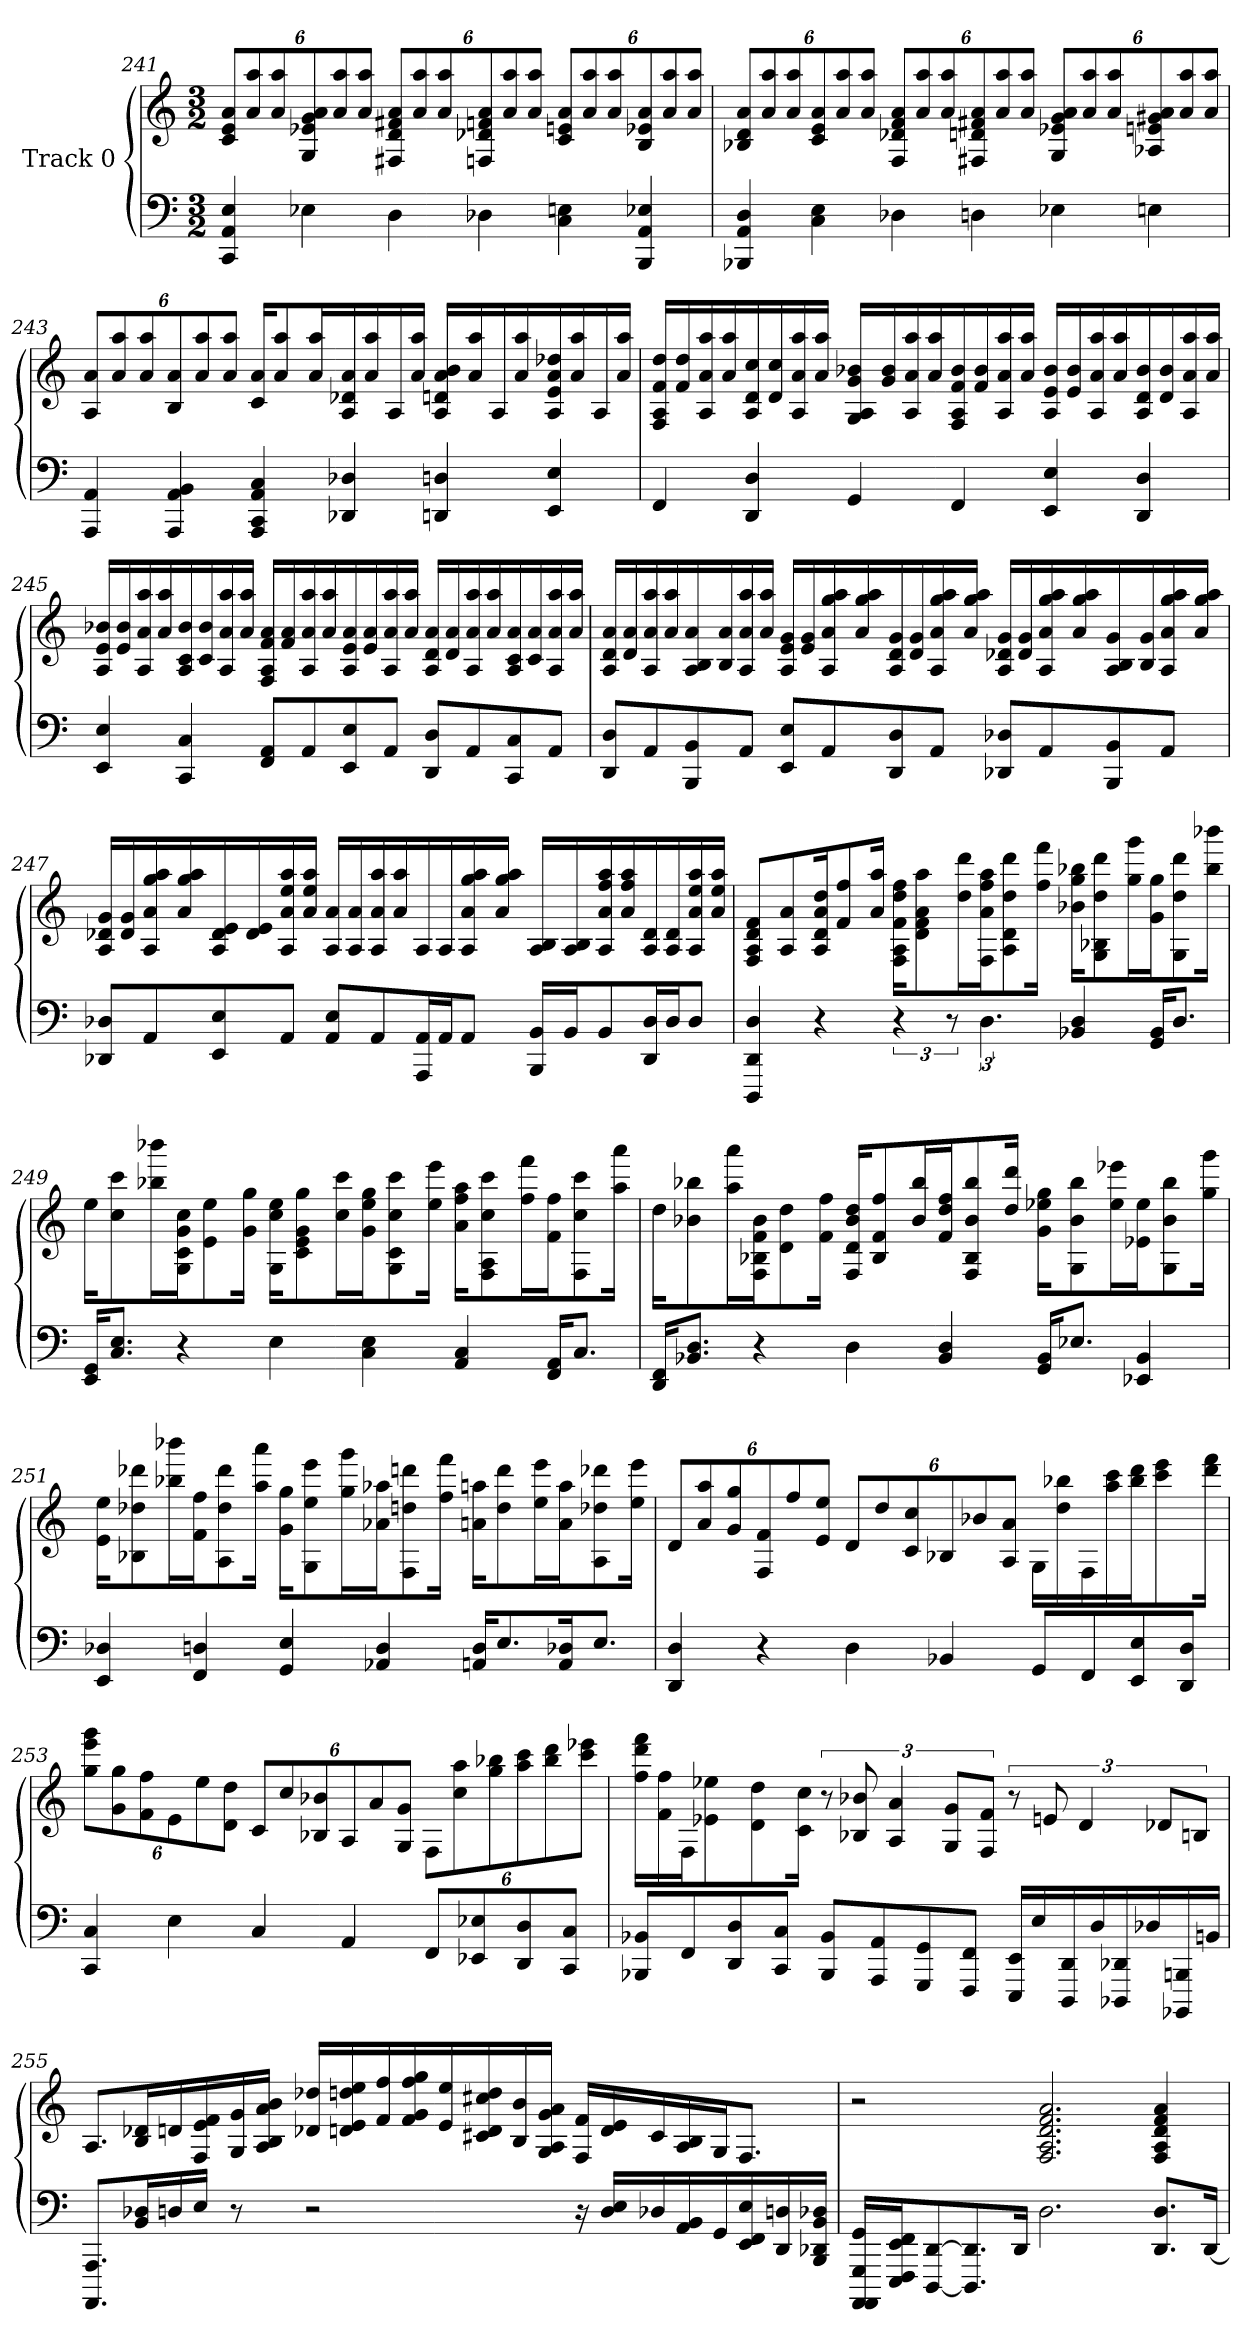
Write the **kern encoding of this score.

**kern	**kern
*part2	*part1
*staff2	*staff1
*	*I"Track 0
!!LO:LB:g=z
*clefF4	*clefG2
*k[]	*k[]
*C:	*C:
*M3/2	*M3/2
*	*Xbrackettup
=241	=241
4CC/ 4AA/ 4E/	12c/ 12e/ 12a/L
.	12a/ 12aa/
.	12a/ 12aa/
4E-X\	12G/ 12e-X/ 12g/ 12a/
.	12a/ 12aa/
.	12a/ 12aa/J
4D\	12F#X/ 12d/ 12f#X/ 12a/L
.	12a/ 12aa/
.	12a/ 12aa/
4D-X\	12Fn/ 12d-X/ 12fn/ 12a/
.	12a/ 12aa/
.	12a/ 12aa/J
4C\ 4En\	12c/ 12en/ 12a/L
.	12a/ 12aa/
.	12a/ 12aa/
4BBB/ 4AA/ 4E-X/	12B/ 12e-X/ 12a/
.	12a/ 12aa/
.	12a/ 12aa/J
!!LO:LB:g=z
=242	=242
4BBB-X/ 4AA/ 4D/	12B-X/ 12d/ 12a/L
.	12a/ 12aa/
.	12a/ 12aa/
4C\ 4E\	12c/ 12e/ 12a/
.	12a/ 12aa/
.	12a/ 12aa/J
4D-X\	12F/ 12d-X/ 12f/ 12a/L
.	12a/ 12aa/
.	12a/ 12aa/
4Dn\	12F#X/ 12dn/ 12f#X/ 12a/
.	12a/ 12aa/
.	12a/ 12aa/J
4E-X\	12G/ 12e-X/ 12g/ 12a/L
.	12a/ 12aa/
.	12a/ 12aa/
4En\	12A-X/ 12en/ 12g#X/ 12a/
.	12a/ 12aa/
.	12a/ 12aa/J
!!LO:PB:g=z
=243	=243
4AAA/ 4AA/	12A/ 12a/L
.	12a/ 12aa/
.	12a/ 12aa/
4AAA/ 4AA/ 4BB/	12B/ 12a/
.	12a/ 12aa/
.	12a/ 12aa/J
4AAA/ 4CC/ 4AA/ 4C/	16c/ 16a/KL
.	8a/ 8aa/
.	16a/ 16aa/L
4DD-X/ 4D-X/	16A/ 16d-X/ 16a/
.	16a/ 16aa/
.	16A/
.	16a/ 16aa/JJ
4DDn/ 4Dn/	16A/ 16dn/ 16a/ 16b/LL
.	16a/ 16aa/
.	16A/
.	16a/ 16aa/
4EE/ 4E/	16A/ 16e/ 16a/ 16dd-X/
.	16a/ 16aa/
.	16A/
.	16a/ 16aa/JJ
!!LO:PB:g=z
=244	=244
4FF/	16F/ 16A/ 16f/ 16dd/LL
.	16f/ 16dd/
.	16A/ 16a/ 16aa/
.	16a/ 16aa/
4DD/ 4D/	16A/ 16d/ 16cc/
.	16d/ 16cc/
.	16A/ 16a/ 16aa/
.	16a/ 16aa/JJ
4GG/	16G/ 16A/ 16g/ 16b-X/LL
.	16g/ 16b-/
.	16A/ 16a/ 16aa/
.	16a/ 16aa/
4FF/	16F/ 16A/ 16f/ 16b-/
.	16f/ 16b-/
.	16A/ 16a/ 16aa/
.	16a/ 16aa/JJ
4EE/ 4E/	16A/ 16e/ 16b-/LL
.	16e/ 16b-/
.	16A/ 16a/ 16aa/
.	16a/ 16aa/
4DD/ 4D/	16A/ 16d/ 16b-/
.	16d/ 16b-/
.	16A/ 16a/ 16aa/
.	16a/ 16aa/JJ
!!LO:LB:g=z
=245	=245
4EE/ 4E/	16A/ 16e/ 16b-X/LL
.	16e/ 16b-/
.	16A/ 16a/ 16aa/
.	16a/ 16aa/
4CC/ 4C/	16A/ 16c/ 16b-/
.	16c/ 16b-/
.	16A/ 16a/ 16aa/
.	16a/ 16aa/JJ
8FF/ 8AA/L	16F/ 16A/ 16f/ 16a/LL
.	16f/ 16a/
8AA/	16A/ 16a/ 16aa/
.	16a/ 16aa/
8EE/ 8E/	16A/ 16e/ 16a/
.	16e/ 16a/
8AA/J	16A/ 16a/ 16aa/
.	16a/ 16aa/JJ
8DD/ 8D/L	16A/ 16d/ 16a/LL
.	16d/ 16a/
8AA/	16A/ 16a/ 16aa/
.	16a/ 16aa/
8CC/ 8C/	16A/ 16c/ 16a/
.	16c/ 16a/
8AA/J	16A/ 16a/ 16aa/
.	16a/ 16aa/JJ
!!LO:LB:g=z
=246	=246
8DD/ 8D/L	16A/ 16d/ 16a/LL
.	16d/ 16a/
8AA/	16A/ 16a/ 16aa/
.	16a/ 16aa/
8BBB/ 8BB/	16A/ 16B/ 16a/
.	16B/ 16a/
8AA/J	16A/ 16a/ 16aa/
.	16a/ 16aa/JJ
8EE/ 8E/L	16A/ 16e/ 16g/LL
.	16e/ 16g/
8AA/	16A/ 16a/ 16gg/ 16aa/
.	16a/ 16gg/ 16aa/
8DD/ 8D/	16A/ 16d/ 16g/
.	16d/ 16g/
8AA/J	16A/ 16a/ 16gg/ 16aa/
.	16a/ 16gg/ 16aa/JJ
8DD-X/ 8D-X/L	16A/ 16d-X/ 16g/LL
.	16d-/ 16g/
8AA/	16A/ 16a/ 16gg/ 16aa/
.	16a/ 16gg/ 16aa/
8BBB/ 8BB/	16A/ 16B/ 16g/
.	16B/ 16g/
8AA/J	16A/ 16a/ 16gg/ 16aa/
.	16a/ 16gg/ 16aa/JJ
!!LO:LB:g=z
=247	=247
8DD-X/ 8D-X/L	16A/ 16d-X/ 16g/LL
.	16d-/ 16g/
8AA/	16A/ 16a/ 16gg/ 16aa/
.	16a/ 16gg/ 16aa/
8EE/ 8E/	16A/ 16d-/ 16e/
.	16d-/ 16e/
8AA/J	16A/ 16a/ 16ee/ 16aa/
.	16a/ 16ee/ 16aa/JJ
8AA/ 8E/L	16A/ 16a/LL
.	16A/ 16a/
8AA/	16A/ 16a/ 16aa/
.	16a/ 16aa/
16AAA/ 16AA/L	16A/
16AA/J	16A/
8AA/J	16A/ 16a/ 16gg/ 16aa/
.	16a/ 16gg/ 16aa/JJ
16BBB/ 16BB/LL	16A/ 16B/LL
16BB/J	16A/ 16B/
8BB/	16A/ 16a/ 16ff/ 16aa/
.	16a/ 16ff/ 16aa/
16DD-/ 16D-/L	16A/ 16d-/
16D-/J	16A/ 16d-/
8D-/J	16A/ 16a/ 16ee/ 16aa/
.	16a/ 16ee/ 16aa/JJ
!!LO:PB:g=z
=248	=248
4DDD/ 4DD/ 4D/	8F/ 8A/ 8d/ 8f/L
.	8A/ 8a/
4r	16A/ 16d/ 16a/ 16dd/K
.	8f/ 8ff/
.	16a/ 16aa/Jk
6r	16F\ 16A\ 16f\ 16dd\ 16ff\KL
.	8d\ 8f\ 8a\ 8aa\
12r	.
.	16dd\ 16ddd\L
6.D\	16F\ 16a\ 16ff\ 16aa\J
.	8A\ 8d\ 8dd\ 8ddd\
.	16ff\ 16fff\Jk
4BB-X/ 4D/	16b-X\ 16gg\ 16bb-X\KL
.	8G\ 8B-X\ 8dd\ 8ddd\
.	16gg\ 16ggg\L
16GG/ 16BB-/KL	16g\ 16gg\J
8.D/J	8G\ 8dd\ 8ddd\
.	16bb-\ 16bbb-X\Jk
=249	=249
16EE/ 16GG/KL	16ee\KL
8.C/ 8.E/J	8cc\ 8ccc\
.	16bb-X\ 16bbb-X\L
4r	16G\ 16c\ 16g\ 16cc\J
.	8e\ 8ee\
.	16g\ 16gg\Jk
4E\	16G\ 16cc\ 16ee\KL
.	8c\ 8e\ 8g\ 8gg\
.	16cc\ 16ccc\L
4C\ 4E\	16g\ 16ee\ 16gg\J
.	8G\ 8c\ 8cc\ 8ccc\
.	16ee\ 16eee\Jk
4AA/ 4C/	16a\ 16ff\ 16aa\KL
.	8F\ 8A\ 8cc\ 8ccc\
.	16ff\ 16fff\L
16FF/ 16AA/KL	16f\ 16ff\J
8.C/J	8F\ 8cc\ 8ccc\
.	16aa\ 16aaa\Jk
!!LO:PB:g=z
=250	=250
16DD/ 16FF/KL	16dd\KL
8.BB-X/ 8.D/J	8b-X\ 8bb-X\
.	16aa\ 16aaa\L
4r	16F\ 16B-X\ 16f\ 16b-\J
.	8d\ 8dd\
.	16f\ 16ff\Jk
4D\	16F/ 16d/ 16b-/ 16dd/KL
.	8B-/ 8f/ 8ff/
.	16b-/ 16bb-/L
4BB-/ 4D/	16f/ 16dd/ 16ff/J
.	8F/ 8B-/ 8b-/ 8bb-/
.	16dd/ 16ddd/Jk
16GG/ 16BB-/KL	16g\ 16ee-X\ 16gg\KL
8.E-X/J	8G\ 8b-\ 8bb-\
.	16ee-\ 16eee-X\L
4EE-X/ 4BB-/	16e-X\ 16ee-\J
.	8G\ 8b-\ 8bb-\
.	16gg\ 16ggg\Jk
=251	=251
4EE/ 4D-X/	16e\ 16ee\KL
.	8B-X\ 8dd-X\ 8ddd-X\
.	16bb-X\ 16bbb-X\L
4FF/ 4Dn/	16f\ 16ff\J
.	8A\ 8dd-\ 8ddd-\
.	16aa\ 16aaa\Jk
4GG/ 4E/	16g\ 16gg\KL
.	8G\ 8ee\ 8eee\
.	16gg\ 16ggg\L
4AA-X/ 4D/	16a-X\ 16aa-X\J
.	8F\ 8ddn\ 8dddn\
.	16ff\ 16fff\Jk
16AAn/ 16D/KL	16an\ 16aan\KL
8.E/	8dd\ 8ddd\
.	16ee\ 16eee\L
16AA/ 16D-X/K	16a\ 16aa\J
8.E/J	8A\ 8dd-X\ 8ddd-X\
.	16ee\ 16eee\Jk
!!LO:LB:g=z
=252	=252
4DD/ 4D/	12d/L
.	12a/ 12aa/
.	12g/ 12gg/
4r	12F/ 12f/
.	12ff/
.	12e/ 12ee/J
4D\	12d/L
.	12dd/
.	12c/ 12cc/
4BB-X/	12B-X/
.	12b-X/
.	12A/ 12a/J
8GG/L	16G\LL
.	16dd\ 16bb-X\
8FF/	16F\
.	16aa\ 16ccc\
8EE/ 8E/	16bb-\ 16ddd\J
.	8ccc\ 8eee\
8DD/ 8D/J	.
.	16ddd\ 16fff\Jk
=253	=253
4CC/ 4C/	12gg\ 12eee\ 12ggg\L
.	12g\ 12gg\
.	12f\ 12ff\
4E\	12e\
.	12ee\
.	12d\ 12dd\J
4C/	12c/L
.	12cc/
.	12B-X/ 12b-X/
4AA/	12A/
.	12a/
.	12G/ 12g/J
8FF/L	12F\L
.	12cc\ 12aa\
8EE-X/ 8E-X/	.
.	12gg\ 12bb-X\
8DD/ 8D/	12aa\ 12ccc\
.	12bb-\ 12ddd\
8CC/ 8C/J	.
.	12ccc\ 12eee-X\J
!!LO:LB:g=z
=254	=254
8BBB-X/ 8BB-X/L	16ff\ 16ddd\ 16fff\LL
.	16f\ 16ff\
8FF/	16F\J
.	8e-X\ 8ee-X\
8DD/ 8D/	.
.	8d\ 8dd\
8CC/ 8C/J	.
.	16c\ 16cc\Jk
*	*brackettup
8BBB-/ 8BB-/L	12r
.	12B-X/ 12b-X/
8AAA/ 8AA/	.
.	6A/ 6a/
8GGG/ 8GG/	.
.	12G/ 12g/L
8FFF/ 8FF/J	.
.	12F/ 12f/J
16EEE/ 16EE/LL	12r
16E/	.
.	12en/
16DDD/ 16DD/	.
.	6d/
16D/	.
16DDD-X/ 16DD-X/	.
16D-X/	.
.	12d-X/L
16BBBB-X/ 16BBBn/	.
.	12Bn/J
16BBn/JJ	.
!!LO:LB:g=z
=255	=255
8.AAAA/ 8.AAA/L	8.A/L
16BB/ 16D-X/L	16B/ 16d-X/L
16Dn/	16dn/
16E/JJ	16F/ 16e/ 16f/
8r	16G/ 16g/
.	16A/ 16B/ 16a/ 16b/JJ
2r	16d-X/ 16dd-X/LL
.	16dn/ 16e/ 16ddn/ 16ee/
.	16f/ 16ff/
.	16f/ 16g/ 16ff/ 16gg/
.	16e/ 16ee/
.	16c#X/ 16d/ 16cc#X/ 16dd/
.	16B/ 16b/
.	16G/ 16A/ 16g/ 16a/JJ
16r	16F/ 16f/LL
16D/ 16E/LL	16d/ 16e/
16D-X/	16c#/
16AA/ 16BB/	16A/ 16B/
16GG/	16G/J
16EE/ 16FF/ 16E/	8.F/J
16DD/ 16Dn/	.
16BBB/ 16DD-X/ 16BB/ 16D-X/JJ	.
!!LO:PB:g=z
=256	=256
16AAAA/ 16AAAA/ 16GGG/ 16GG/LL	2r
16EEE/ 16FFF/ 16EE/ 16FF/J	.
[8DDD/ [8DD/	.
8.DDD/] 8.DD/]	.
16DD/Jk	.
2.D\	2.F/ 2.A/ 2.d/ 2.f/ 2.a/
8.DD/ 8.D/L	4F/ 4A/ 4d/ 4f/ 4a/
[16DD/Jk	.
=	=
*-	*-
